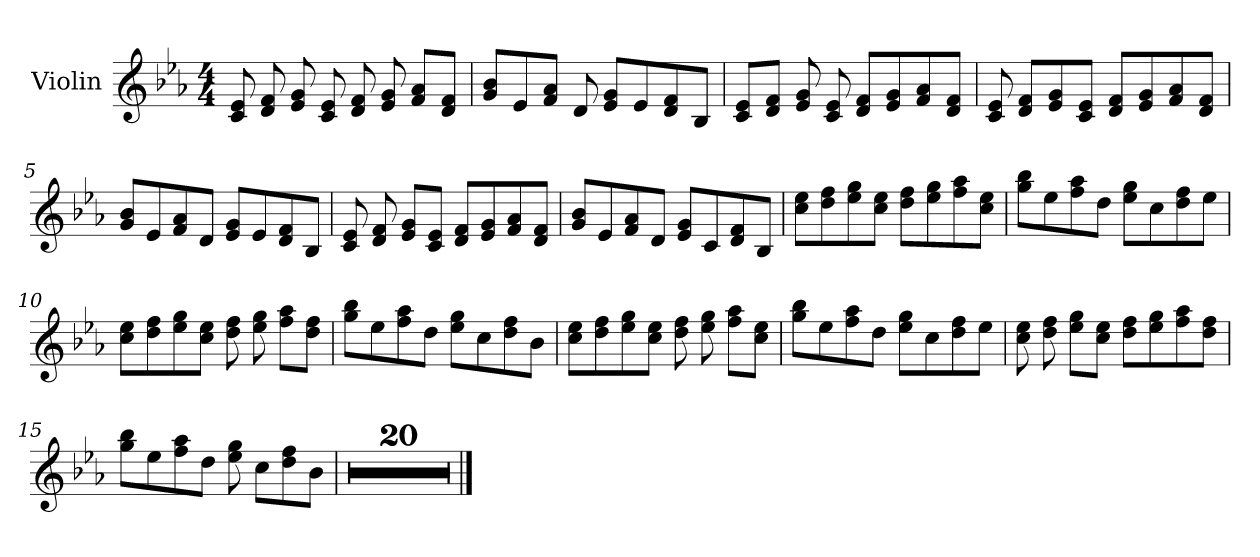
**kern
*part1
*staff1
*I"Violin
*I'Vln.
*clefG2
*k[b-e-a-]
*M4/4
*MM200
=1
8c/ 8e-/
8d/ 8f/
8e-/ 8g/
8c/ 8e-/
8d/ 8f/
8e-/ 8g/
8f/ 8a-/L
8d/ 8f/J
=2
8g/ 8b-/L
8e-/
8f/ 8a-/J
8d/
8e-/ 8g/L
8e-/
8d/ 8f/
8B-/J
=3
8c/ 8e-/L
8d/ 8f/J
8e-/ 8g/
8c/ 8e-/
8d/ 8f/L
8e-/ 8g/
8f/ 8a-/
8d/ 8f/J
=4
8c/ 8e-/
8d/ 8f/L
8e-/ 8g/
8c/ 8e-/J
8d/ 8f/L
8e-/ 8g/
8f/ 8a-/
8d/ 8f/J
!!LO:LB:g=z
=5
8g/ 8b-/L
8e-/
8f/ 8a-/
8d/J
8e-/ 8g/L
8e-/
8d/ 8f/
8B-/J
=6
8c/ 8e-/
8d/ 8f/
8e-/ 8g/L
8c/ 8e-/J
8d/ 8f/L
8e-/ 8g/
8f/ 8a-/
8d/ 8f/J
=7
8g/ 8b-/L
8e-/
8f/ 8a-/
8d/J
8e-/ 8g/L
8c/
8d/ 8f/
8B-/J
=8
8cc\ 8ee-\L
8dd\ 8ff\
8ee-\ 8gg\
8cc\ 8ee-\J
8dd\ 8ff\L
8ee-\ 8gg\
8ff\ 8aa-\
8cc\ 8ee-\J
!!LO:LB:g=z
=9
8gg\ 8bb-\L
8ee-\
8ff\ 8aa-\
8dd\J
8ee-\ 8gg\L
8cc\
8dd\ 8ff\
8ee-\J
=10
8cc\ 8ee-\L
8dd\ 8ff\
8ee-\ 8gg\
8cc\ 8ee-\J
8dd\ 8ff\
8ee-\ 8gg\
8ff\ 8aa-\L
8dd\ 8ff\J
=11
8gg\ 8bb-\L
8ee-\
8ff\ 8aa-\
8dd\J
8ee-\ 8gg\L
8cc\
8dd\ 8ff\
8b-\J
=12
8cc\ 8ee-\L
8dd\ 8ff\
8ee-\ 8gg\
8cc\ 8ee-\J
8dd\ 8ff\
8ee-\ 8gg\
8ff\ 8aa-\L
8cc\ 8ee-\J
!!LO:LB:g=z
=13
8gg\ 8bb-\L
8ee-\
8ff\ 8aa-\
8dd\J
8ee-\ 8gg\L
8cc\
8dd\ 8ff\
8ee-\J
=14
8cc\ 8ee-\
8dd\ 8ff\
8ee-\ 8gg\L
8cc\ 8ee-\J
8dd\ 8ff\L
8ee-\ 8gg\
8ff\ 8aa-\
8dd\ 8ff\J
=15
8gg\ 8bb-\L
8ee-\
8ff\ 8aa-\
8dd\J
8ee-\ 8gg\
8cc\L
8dd\ 8ff\
8b-\J
=16
1r
=17
1r
=18
1r
=19
1r
!!LO:LB:g=z
=20
1r
=21
1r
=22
1r
=23
1r
=24
1r
=25
1r
=26
1r
=27
1r
=28
1r
=29
1r
=30
1r
=31
1r
!!LO:LB:g=z
=32
1r
=33
1r
=34
1r
=35
1r
==
*-
